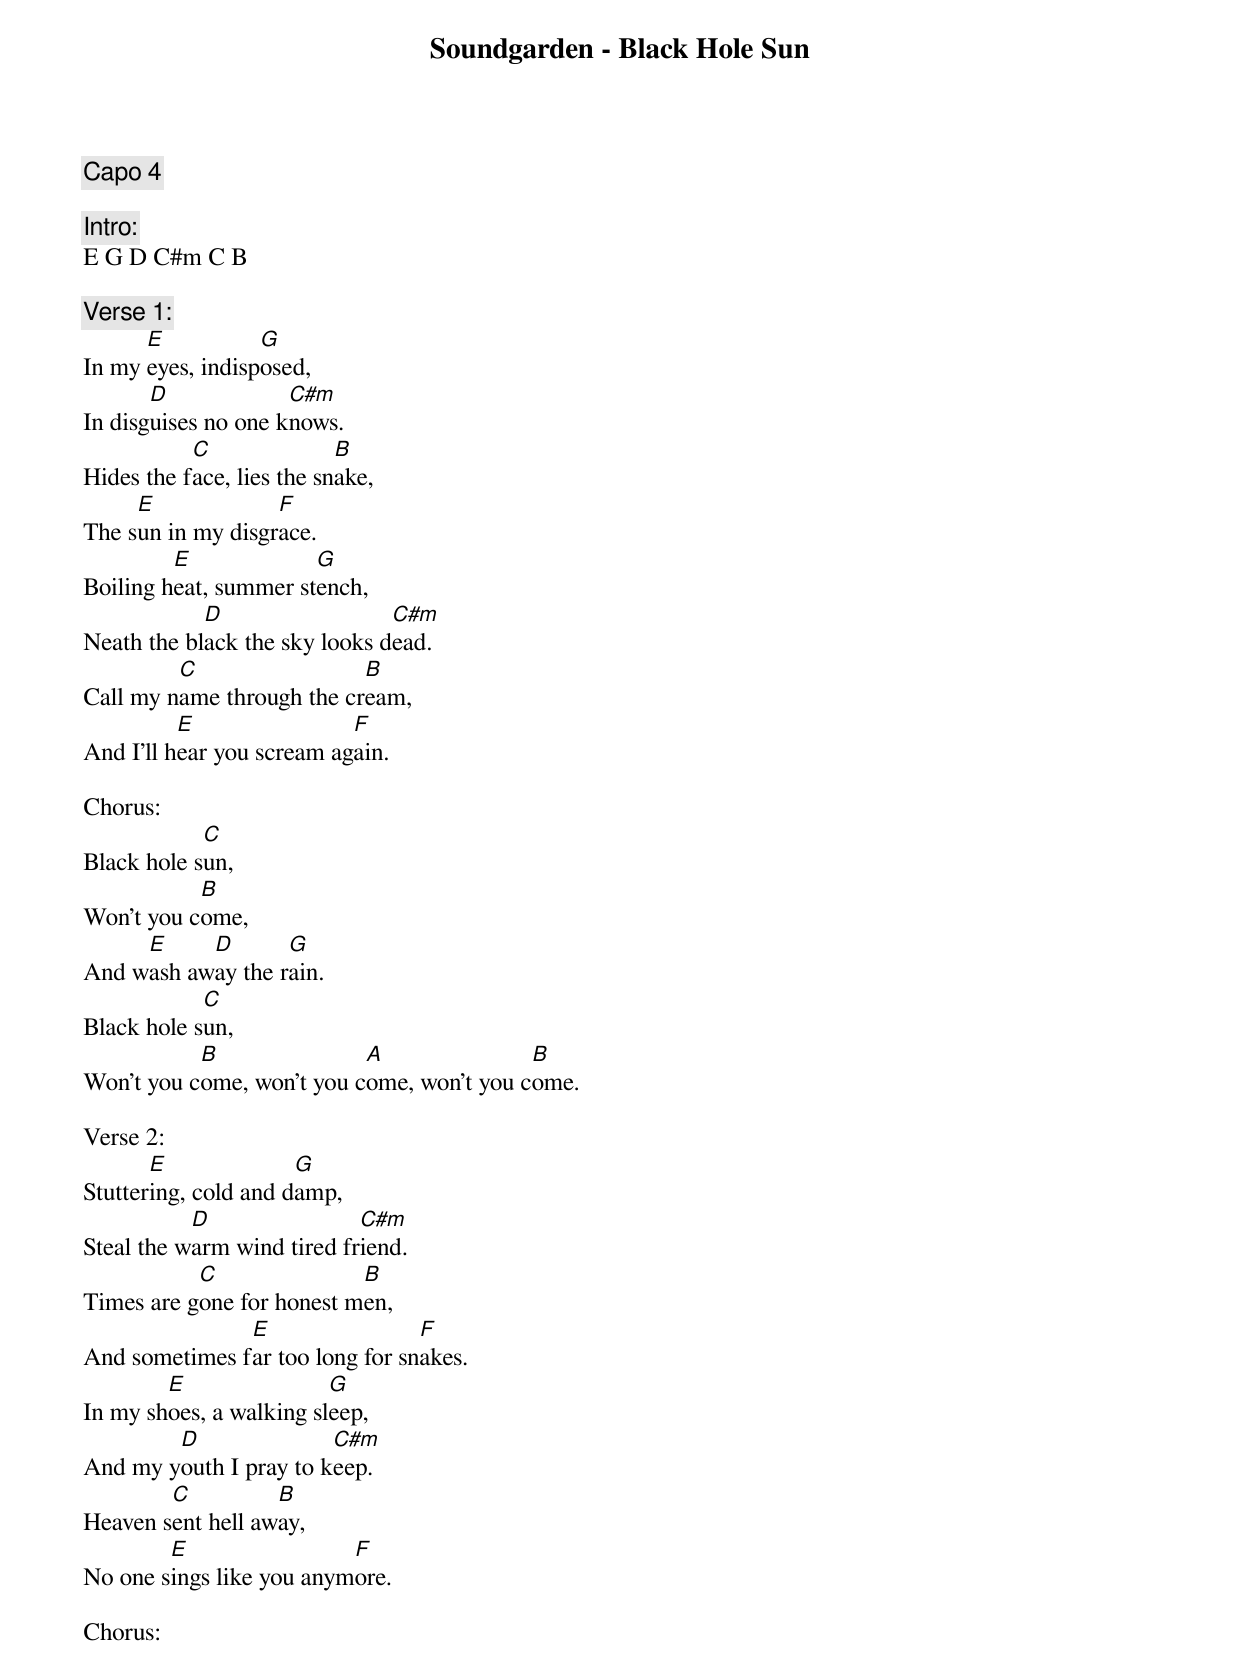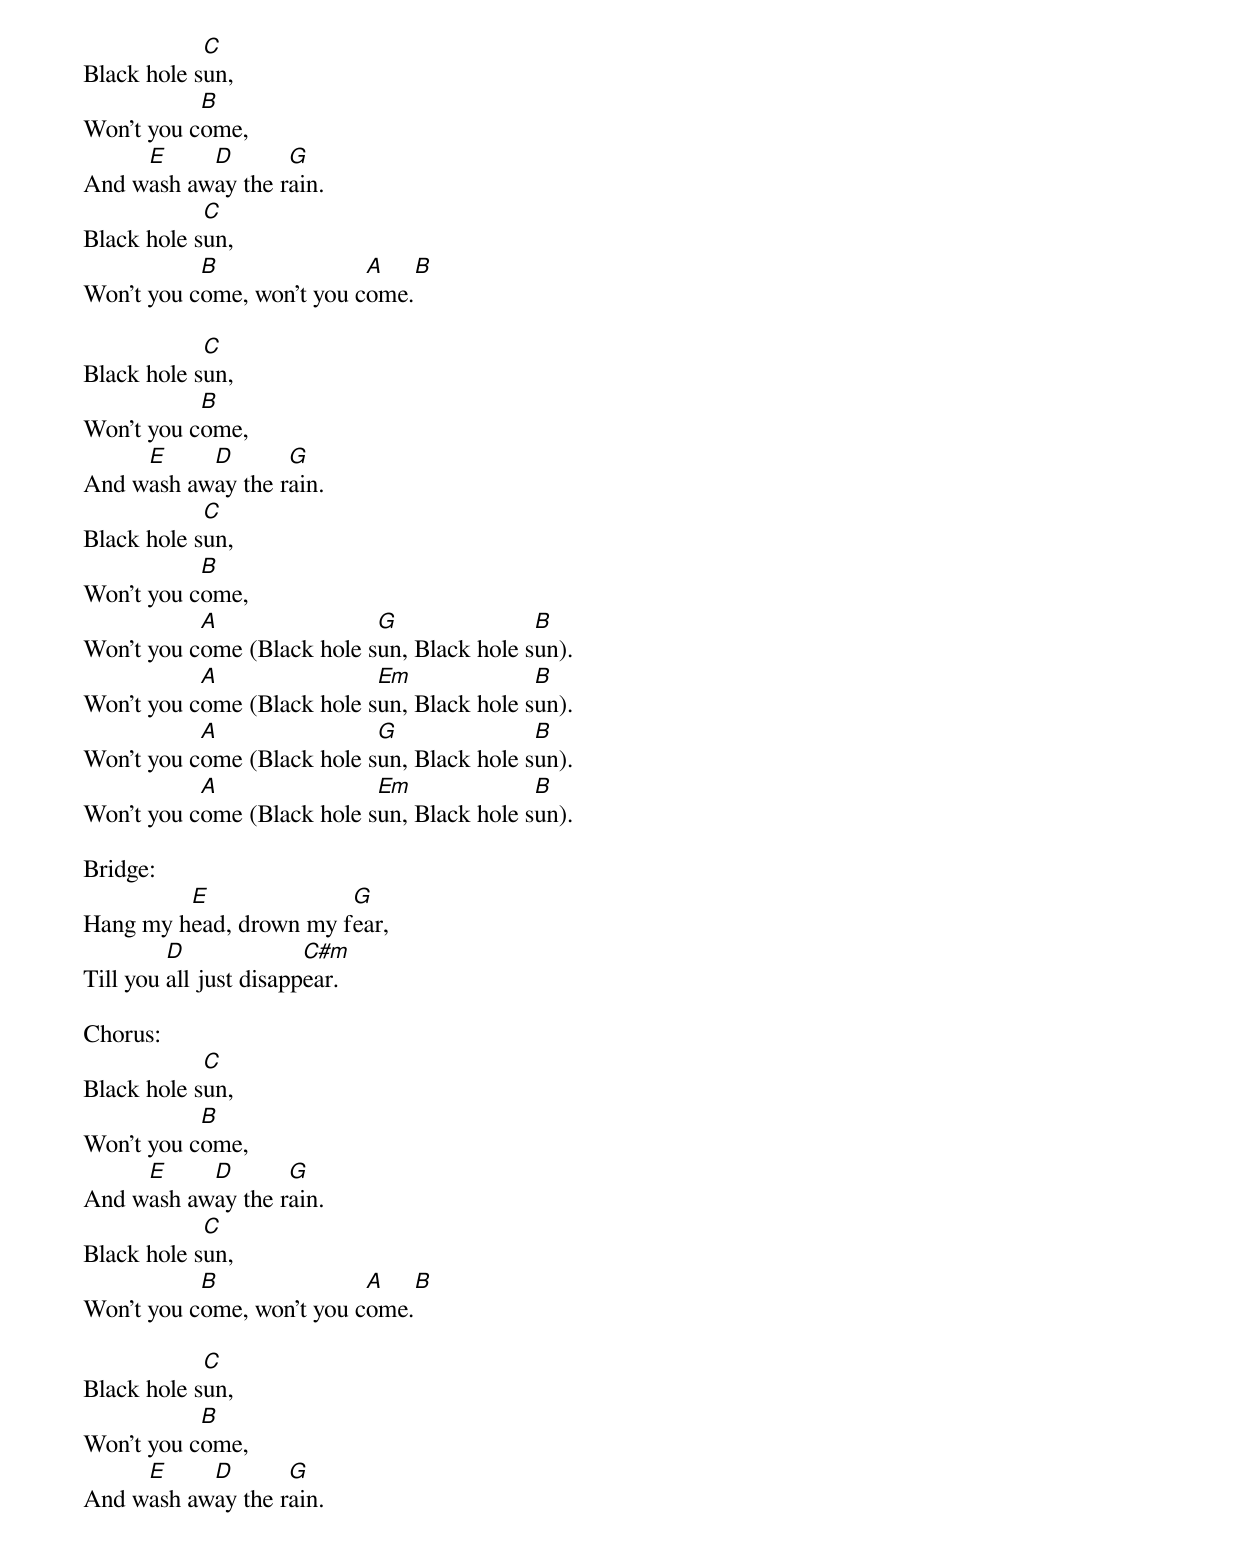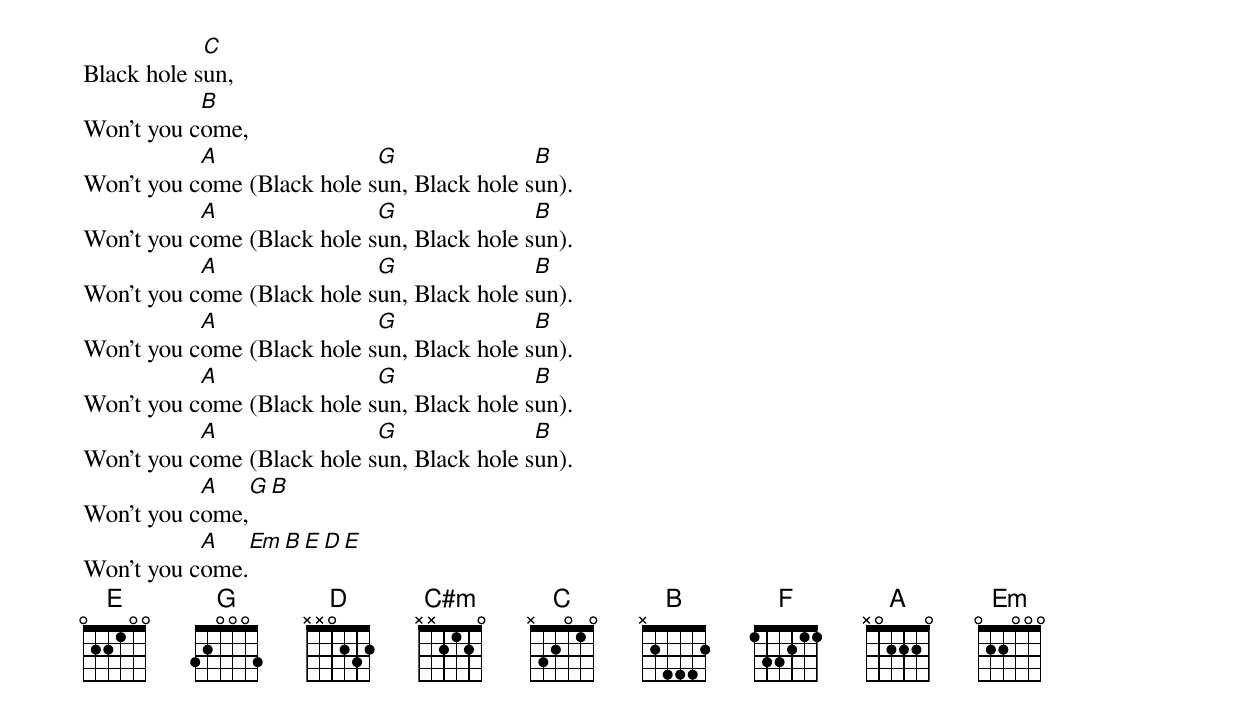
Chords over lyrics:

Soundgarden - Black Hole Sun

Capo 4

Intro:
E G D C#m C B

Verse 1:
      E           G
In my eyes, indisposed,
       D             C#m
In disguises no one knows.
           C               B
Hides the face, lies the snake,
     E             F
The sun in my disgrace.
         E             G
Boiling heat, summer stench,
            D                  C#m
Neath the black the sky looks dead.
         C                 B
Call my name through the cream,
          E                F
And I'll hear you scream again.

Chorus:
            C
Black hole sun,
           B
Won't you come,
     E     D       G
And wash away the rain.
            C
Black hole sun,
           B               A               B
Won't you come, won't you come, won't you come.

Verse 2:
       E              G
Stuttering, cold and damp,
           D                C#m
Steal the warm wind tired friend.
           C               B
Times are gone for honest men,
               E                 F
And sometimes far too long for snakes.
        E                G
In my shoes, a walking sleep,
        D               C#m
And my youth I pray to keep.
        C          B
Heaven sent hell away,
        E                 F
No one sings like you anymore.

Chorus:
            C
Black hole sun,
           B
Won't you come,
     E     D       G
And wash away the rain.
            C
Black hole sun,
           B               A    B
Won't you come, won't you come.

            C
Black hole sun,
           B
Won't you come,
     E     D       G
And wash away the rain.
            C
Black hole sun,
           B
Won't you come,
           A                G               B
Won't you come (Black hole sun, Black hole sun).
           A                Em              B
Won't you come (Black hole sun, Black hole sun).
           A                G               B
Won't you come (Black hole sun, Black hole sun).
           A                Em              B
Won't you come (Black hole sun, Black hole sun).

Bridge:
         E              G
Hang my head, drown my fear,
         D              C#m
Till you all just disappear.

Chorus:
            C
Black hole sun,
           B
Won't you come,
     E     D       G
And wash away the rain.
            C
Black hole sun,
           B               A    B
Won't you come, won't you come.

            C
Black hole sun,
           B
Won't you come,
     E     D       G
And wash away the rain.
            C
Black hole sun,
           B
Won't you come,
           A                G               B
Won't you come (Black hole sun, Black hole sun).
           A                G               B
Won't you come (Black hole sun, Black hole sun).
           A                G               B
Won't you come (Black hole sun, Black hole sun).
           A                G               B
Won't you come (Black hole sun, Black hole sun).
           A                G               B
Won't you come (Black hole sun, Black hole sun).
           A                G               B
Won't you come (Black hole sun, Black hole sun).
           A   G B
Won't you come,
           A   Em B  E D E
Won't you come.
